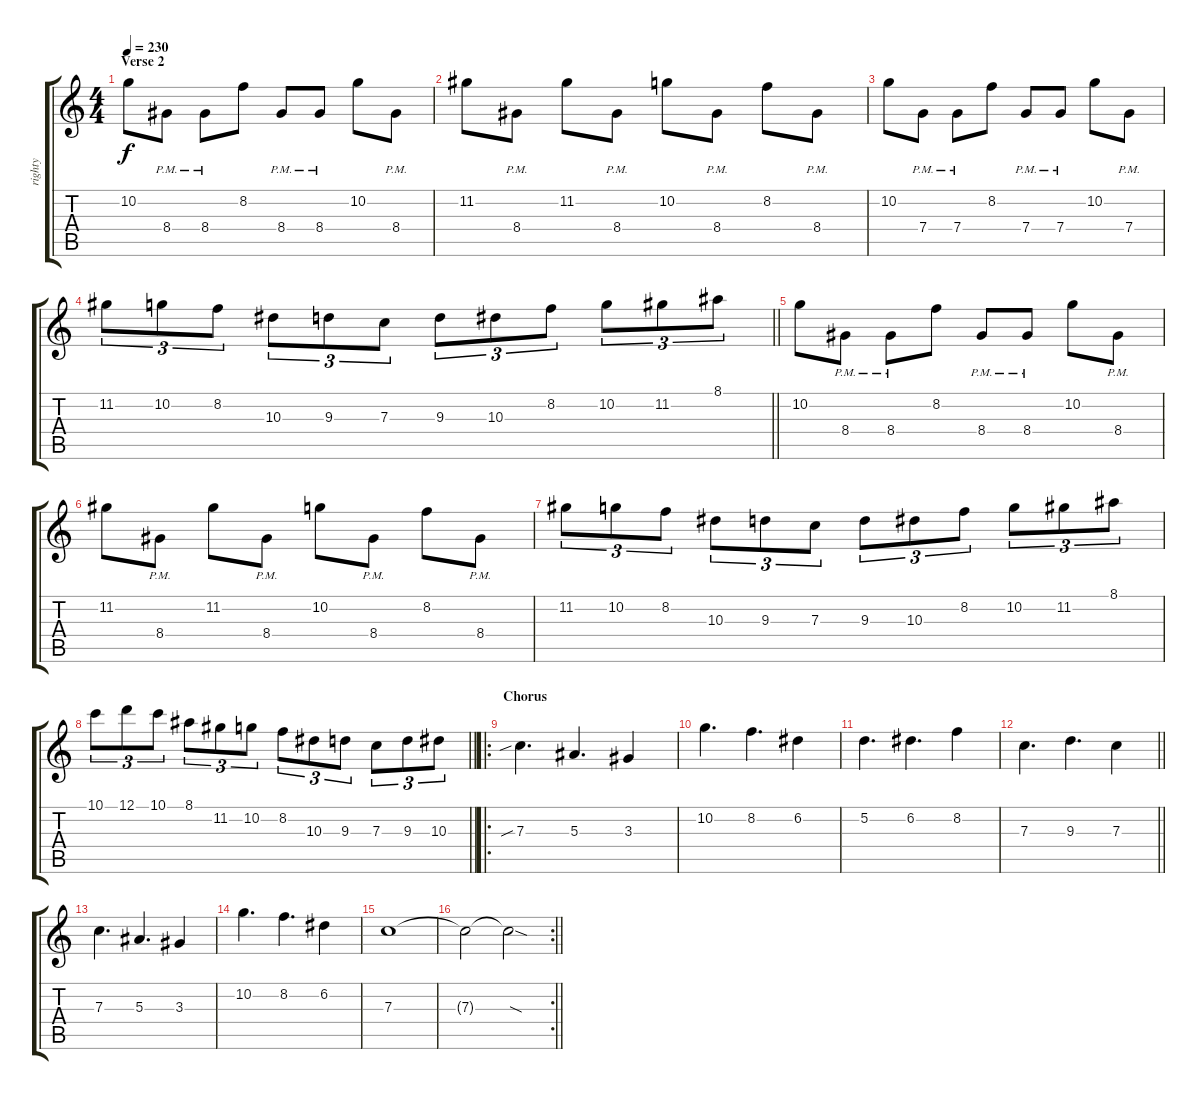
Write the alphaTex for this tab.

\track ("righty" "righty") {instrument overdrivenguitar}
\staff {score tabs}
\tuning (D4 A3 F3 C3 G2 C2) {hide}
\ts (4 4)
\section ("" "Verse 2")
\tempo 230
\clef g2
\ks c
10.2.8{dy f} 8.4{pm}.8 8.4{pm}.8 8.2.8 8.4{pm}.8 8.4{pm}.8 10.2.8 8.4{pm}.8 |
11.2.8 8.4{pm}.8 11.2.8 8.4{pm}.8 10.2.8 8.4{pm}.8 8.2.8 8.4{pm}.8 |
10.2.8 7.4{pm}.8 7.4{pm}.8 8.2.8 7.4{pm}.8 7.4{pm}.8 10.2.8 7.4{pm}.8 |
\barLineRight lightlight
11.2.8{tu (3 2)} 10.2.8{tu (3 2)} 8.2.8{tu (3 2)} 10.3.8{tu (3 2)} 9.3.8{tu (3 2)} 7.3.8{tu (3 2)} 9.3.8{tu (3 2)} 10.3.8{tu (3 2)} 8.2.8{tu (3 2)} 10.2.8{tu (3 2)} 11.2.8{tu (3 2)} 8.1.8{tu (3 2)} |
10.2.8 8.4{pm}.8 8.4{pm}.8 8.2.8 8.4{pm}.8 8.4{pm}.8 10.2.8 8.4{pm}.8 |
11.2.8 8.4{pm}.8 11.2.8 8.4{pm}.8 10.2.8 8.4{pm}.8 8.2.8 8.4{pm}.8 |
11.2.8{tu (3 2)} 10.2.8{tu (3 2)} 8.2.8{tu (3 2)} 10.3.8{tu (3 2)} 9.3.8{tu (3 2)} 7.3.8{tu (3 2)} 9.3.8{tu (3 2)} 10.3.8{tu (3 2)} 8.2.8{tu (3 2)} 10.2.8{tu (3 2)} 11.2.8{tu (3 2)} 8.1.8{tu (3 2)} |
\barLineRight lightlight
10.1.8{tu (3 2)} 12.1.8{tu (3 2)} 10.1.8{tu (3 2)} 8.1.8{tu (3 2)} 11.2.8{tu (3 2)} 10.2.8{tu (3 2)} 8.2.8{tu (3 2)} 10.3.8{tu (3 2)} 9.3.8{tu (3 2)} 7.3.8{tu (3 2)} 9.3.8{tu (3 2)} 10.3.8{tu (3 2)} |
\ro
\section ("" "Chorus")
7.3{sib}.4{d} 5.3.4{d} 3.3.4 |
10.2.4{d} 8.2.4{d} 6.2.4 |
5.2.4{d} 6.2.4{d} 8.2.4 |
\barLineRight lightlight
7.3.4{d} 9.3.4{d} 7.3.4 |
7.3.4{d} 5.3.4{d} 3.3.4 |
10.2.4{d} 8.2.4{d} 6.2.4 |
7.3.1 |
\rc 2
\barLineRight lightlight
7.3{t}.2 7.3{sod t}.2
